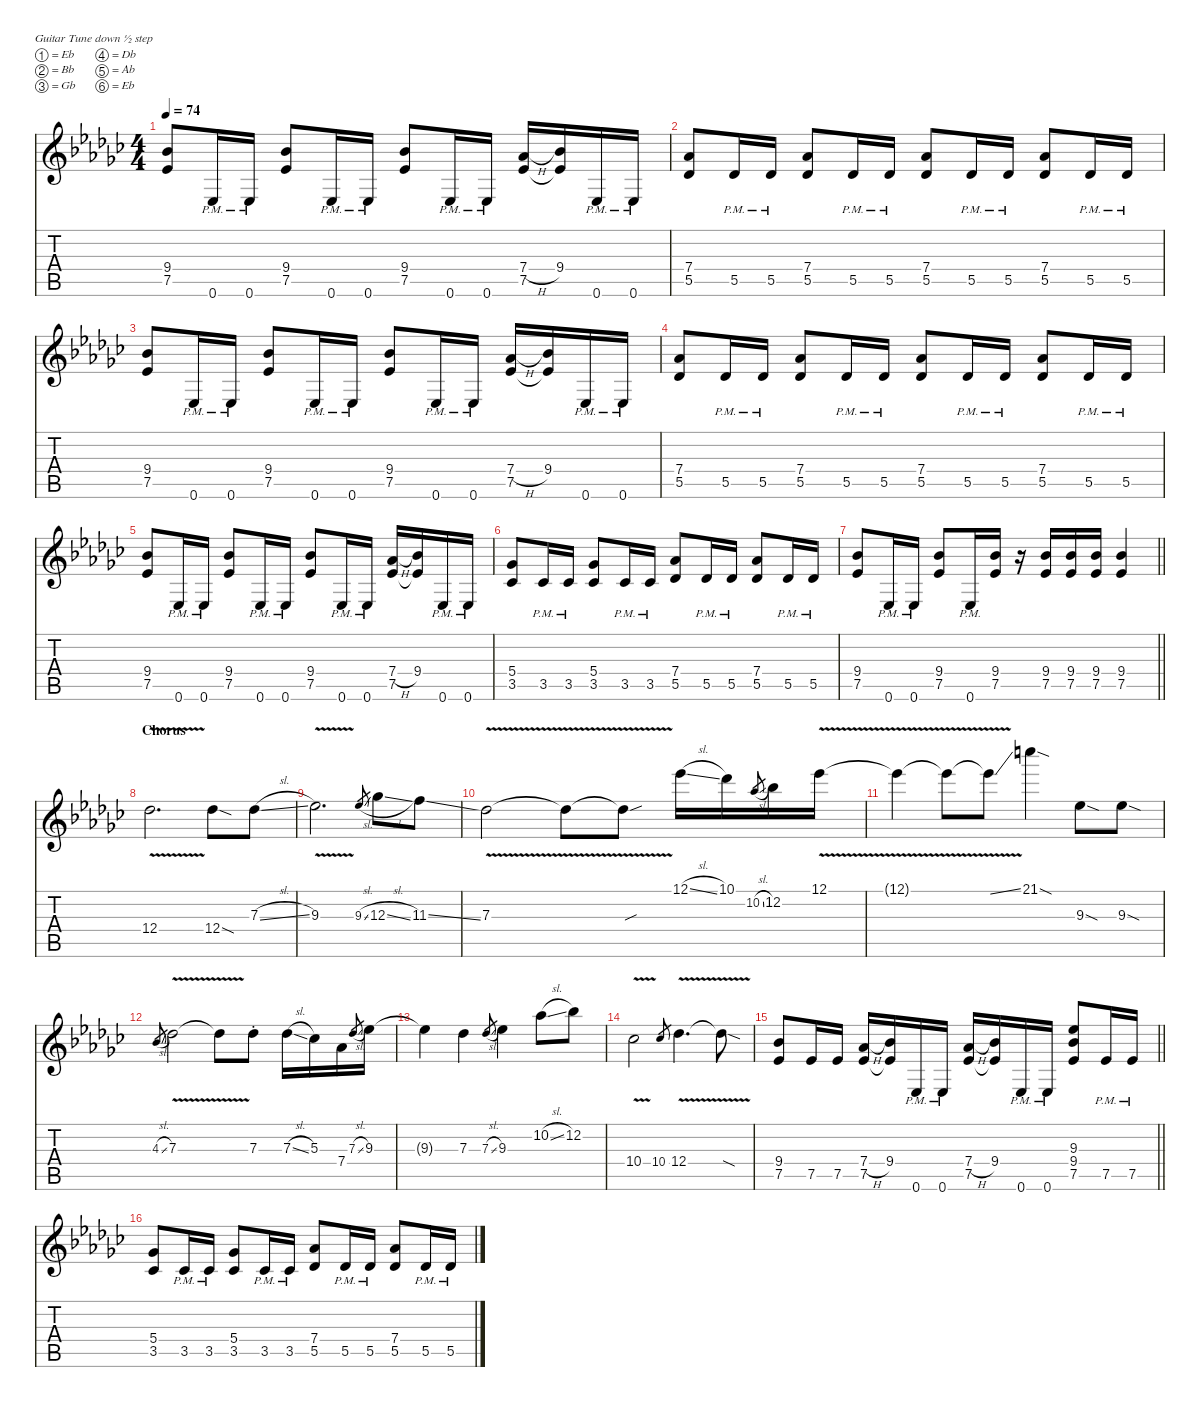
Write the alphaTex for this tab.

\defaultSystemsLayout 4
\hideDynamics
\bracketExtendMode nobrackets
\singleTrackTrackNamePolicy hidden
\multiTrackTrackNamePolicy hidden
\firstSystemTrackNameMode fullname
\firstSystemTrackNameOrientation horizontal
\otherSystemsTrackNameOrientation horizontal
\track ("Lead, Gtr.2, Hammett " "dist.guit.") {defaultSystemsLayout 4 instrument distortionguitar}
\staff {score tabs}
\tuning (Eb4 Bb3 Gb3 Db3 Ab2 Eb2)
\ts (4 4)
\tempo 74
\clef g2
\ks ebminor
(9.4{acc b} 7.5{acc b}).8{dy f beam Up} 0.6{pm acc b}.16{beam Up} 0.6{pm acc b}.16{beam Up} (9.4{acc b} 7.5{acc b}).8{beam Up} 0.6{pm acc b}.16{beam Up} 0.6{pm acc b}.16{beam Up} (9.4{acc b} 7.5{acc b}).8{beam Up} 0.6{pm acc b}.16{beam Up} 0.6{pm acc b}.16{beam Up} (7.4{h acc b} 7.5{acc b}).16{beam Up} (9.4{acc b} 7.5{t acc b}).16{beam Up} 0.6{pm acc b}.16{beam Up} 0.6{pm acc b}.16{beam Up} |
(7.4{acc b} 5.5{acc b}).8{beam Up} 5.5{pm acc b}.16{beam Up} 5.5{pm acc b}.16{beam Up} (7.4{acc b} 5.5{acc b}).8{beam Up} 5.5{pm acc b}.16{beam Up} 5.5{pm acc b}.16{beam Up} (7.4{acc b} 5.5{acc b}).8{beam Up} 5.5{pm acc b}.16{beam Up} 5.5{pm acc b}.16{beam Up} (7.4{acc b} 5.5{acc b}).8{beam Up} 5.5{pm acc b}.16{beam Up} 5.5{pm acc b}.16{beam Up} |
(9.4{acc b} 7.5{acc b}).8{beam Up} 0.6{pm acc b}.16{beam Up} 0.6{pm acc b}.16{beam Up} (9.4{acc b} 7.5{acc b}).8{beam Up} 0.6{pm acc b}.16{beam Up} 0.6{pm acc b}.16{beam Up} (9.4{acc b} 7.5{acc b}).8{beam Up} 0.6{pm acc b}.16{beam Up} 0.6{pm acc b}.16{beam Up} (7.4{h acc b} 7.5{acc b}).16{beam Up} (9.4{acc b} 7.5{t acc b}).16{beam Up} 0.6{pm acc b}.16{beam Up} 0.6{pm acc b}.16{beam Up} |
(7.4{acc b} 5.5{acc b}).8{beam Up} 5.5{pm acc b}.16{beam Up} 5.5{pm acc b}.16{beam Up} (7.4{acc b} 5.5{acc b}).8{beam Up} 5.5{pm acc b}.16{beam Up} 5.5{pm acc b}.16{beam Up} (7.4{acc b} 5.5{acc b}).8{beam Up} 5.5{pm acc b}.16{beam Up} 5.5{pm acc b}.16{beam Up} (7.4{acc b} 5.5{acc b}).8{beam Up} 5.5{pm acc b}.16{beam Up} 5.5{pm acc b}.16{beam Up} |
(9.4{acc b} 7.5{acc b}).8{beam Up} 0.6{pm acc b}.16{beam Up} 0.6{pm acc b}.16{beam Up} (9.4{acc b} 7.5{acc b}).8{beam Up} 0.6{pm acc b}.16{beam Up} 0.6{pm acc b}.16{beam Up} (9.4{acc b} 7.5{acc b}).8{beam Up} 0.6{pm acc b}.16{beam Up} 0.6{pm acc b}.16{beam Up} (7.4{h acc b} 7.5{acc b}).16{beam Up} (9.4{acc b} 7.5{t acc b}).16{beam Up} 0.6{pm acc b}.16{beam Up} 0.6{pm acc b}.16{beam Up} |
(5.4{acc b} 3.5{acc b}).8{beam Up} 3.5{pm acc b}.16{beam Up} 3.5{pm acc b}.16{beam Up} (5.4{acc b} 3.5{acc b}).8{beam Up} 3.5{pm acc b}.16{beam Up} 3.5{pm acc b}.16{beam Up} (7.4{acc b} 5.5{acc b}).8{beam Up} 5.5{pm acc b}.16{beam Up} 5.5{pm acc b}.16{beam Up} (7.4{acc b} 5.5{acc b}).8{beam Up} 5.5{pm acc b}.16{beam Up} 5.5{pm acc b}.16{beam Up} |
\barLineRight lightlight
(9.4{acc b} 7.5{acc b}).8{beam Up} 0.6{pm acc b}.16{beam Up} 0.6{pm acc b}.16{beam Up} (9.4{acc b} 7.5{acc b}).8{beam Up} 0.6{pm acc b}.16{beam Up} (9.4{acc b} 7.5{acc b}).16{beam Up} r.16{beam Up} (9.4{acc b} 7.5{acc b}).16{beam Up} (9.4{acc b} 7.5{acc b}).16{beam Up} (9.4{acc b} 7.5{acc b}).16{beam Up} (9.4{acc b} 7.5{acc b}).4{beam Up} |
\section ("" "Chorus")
12.4{v acc b}.2{d beam Down} 12.4{sod acc b}.8{beam Down} 7.3{sl acc b}.8{beam Down} |
9.3{v acc b}.2{d beam Down} 9.3{sl acc b}.8{gr dy mf beam Up} 12.3{sl acc b}.8{dy f beam Down} 11.3{ss acc forcenatural}.8{beam Down} |
7.3{v acc b}.2{beam Down} 7.3{v t acc b}.8{beam Down} 7.3{v sou t acc b}.8{beam Down} 12.1{sl acc b}.16{beam Down} 10.1{acc b}.16{beam Down} 10.2{sl acc b}.8{gr dy mf beam Up} 12.2{acc b}.16{dy f beam Down} 12.1{v acc b}.16{beam Down} |
12.1{v t acc b}.4{beam Down} 12.1{v t acc b}.8{beam Down} 12.1{v ss t acc b}.8{beam Down} 21.1{sod acc forcenatural}.4{beam Down} 9.3{sod acc b}.8{beam Down} 9.3{sod acc b}.8{beam Down} |
4.3{sl acc b}.8{gr dy mf beam Up} 7.3{v acc b}.2{dy f beam Down} 7.3{v t acc b}.8{beam Down} 7.3{st acc b}.8{beam Down} 7.3{sl acc b}.16{beam Down} 5.3{acc b}.16{beam Down} 7.4{acc b}.16{beam Down} 7.3{sl acc b}.8{gr dy mf beam Up} 9.3{acc b}.16{dy f beam Down} |
9.3{t acc b}.4{beam Down} 7.3{acc b}.4{beam Down} 7.3{sl acc b}.8{gr dy mf beam Up} 9.3{acc b}.4{dy f beam Down} 10.2{sl acc b}.8{beam Down} 12.2{acc b}.8{beam Down} |
10.4{v acc b}.2{beam Down} 10.4{acc b}.8{gr dy mf beam Up} 12.4{v acc b}.4{d dy f beam Down} 12.4{v sod t acc b}.8{beam Down} |
\barLineRight lightlight
(9.4{acc b} 7.5{acc b}).8{beam Up} 7.5{acc b}.16{beam Up} 7.5{acc b}.16{beam Up} (7.4{h acc b} 7.5{acc b}).16{beam Up} (9.4{acc b} 7.5{t acc b}).16{beam Up} 0.6{pm acc b}.16{beam Up} 0.6{pm acc b}.16{beam Up} (7.4{h acc b} 7.5{acc b}).16{beam Up} (9.4{acc b} 7.5{t acc b}).16{beam Up} 0.6{pm acc b}.16{beam Up} 0.6{pm acc b}.16{beam Up} (9.3{acc b} 9.4{acc b} 7.5{acc b}).8{beam Up} 7.5{pm acc b}.16{beam Up} 7.5{pm acc b}.16{beam Up} |
(5.4{acc b} 3.5{acc b}).8{beam Up} 3.5{pm acc b}.16{beam Up} 3.5{pm acc b}.16{beam Up} (5.4{acc b} 3.5{acc b}).8{beam Up} 3.5{pm acc b}.16{beam Up} 3.5{pm acc b}.16{beam Up} (7.4{acc b} 5.5{acc b}).8{beam Up} 5.5{pm acc b}.16{beam Up} 5.5{pm acc b}.16{beam Up} (7.4{acc b} 5.5{acc b}).8{beam Up} 5.5{pm acc b}.16{beam Up} 5.5{pm acc b}.16{beam Up}
